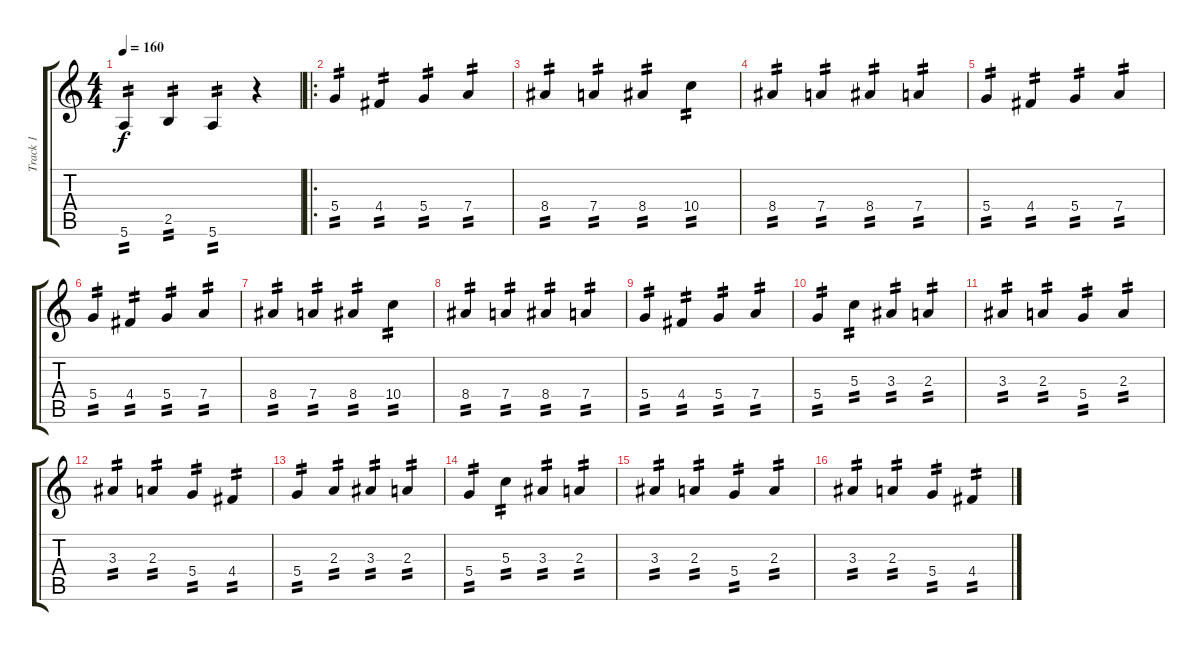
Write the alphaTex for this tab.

\track ("Track 1" "Track 1") {instrument distortionguitar}
\staff {score tabs}
\tuning (E4 B3 G3 D3 A2 E2) {hide}
\ts (4 4)
\tempo 160
\clef g2
\ks c
5.6.4{tp 2 dy f} 2.5.4{tp 2} 5.6.4{tp 2} r.4 |
\ro
5.4.4{tp 2} 4.4.4{tp 2} 5.4.4{tp 2} 7.4.4{tp 2} |
8.4.4{tp 2} 7.4.4{tp 2} 8.4.4{tp 2} 10.4.4{tp 2} |
8.4.4{tp 2} 7.4.4{tp 2} 8.4.4{tp 2} 7.4.4{tp 2} |
5.4.4{tp 2} 4.4.4{tp 2} 5.4.4{tp 2} 7.4.4{tp 2} |
5.4.4{tp 2} 4.4.4{tp 2} 5.4.4{tp 2} 7.4.4{tp 2} |
8.4.4{tp 2} 7.4.4{tp 2} 8.4.4{tp 2} 10.4.4{tp 2} |
8.4.4{tp 2} 7.4.4{tp 2} 8.4.4{tp 2} 7.4.4{tp 2} |
5.4.4{tp 2} 4.4.4{tp 2} 5.4.4{tp 2} 7.4.4{tp 2} |
5.4.4{tp 2} 5.3.4{tp 2} 3.3.4{tp 2} 2.3.4{tp 2} |
3.3.4{tp 2} 2.3.4{tp 2} 5.4.4{tp 2} 2.3.4{tp 2} |
3.3.4{tp 2} 2.3.4{tp 2} 5.4.4{tp 2} 4.4.4{tp 2} |
5.4.4{tp 2} 2.3.4{tp 2} 3.3.4{tp 2} 2.3.4{tp 2} |
5.4.4{tp 2} 5.3.4{tp 2} 3.3.4{tp 2} 2.3.4{tp 2} |
3.3.4{tp 2} 2.3.4{tp 2} 5.4.4{tp 2} 2.3.4{tp 2} |
3.3.4{tp 2} 2.3.4{tp 2} 5.4.4{tp 2} 4.4.4{tp 2}
